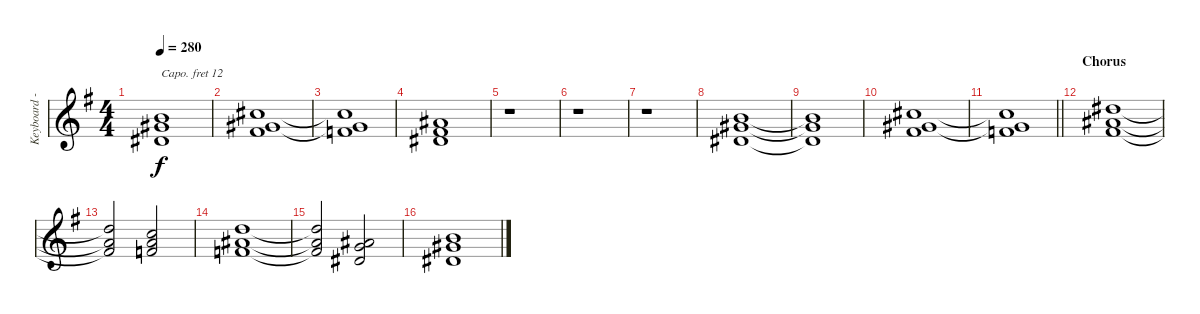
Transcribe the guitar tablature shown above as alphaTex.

\track ("Keyboard - Derek Sherinian" "Keyboard -") {instrument drawbarorgan}
\staff {score}
\capo 12
\tuning (Eb4 Bb3 Gb3 Db3 Ab2 Eb2) {hide}
\ts (4 4)
\tempo 280
\clef g2
\ks eminor
(1.2{t} 2.3{t} 2.4{t}).1{dy f} |
(3.2 2.3 5.4).1 |
(3.2{t} 2.3{t} 4.4).1 |
(0.2 0.3 2.4).1 |
r.1 |
r.1 |
r.1 |
(1.2 2.3 2.4).1 |
(1.2{t} 2.3{t} 2.4{t}).1 |
(3.2 2.3 5.4).1 |
\barLineRight lightlight
(3.2{t} 2.3{t} 4.4).1 |
\section ("" "Chorus")
(0.1 0.2 0.3).1 |
(0.1{t} 0.2{t} 0.3{t}).2 (2.2 3.3 4.4).2 |
(4.2 4.3 4.4).1 |
(4.2{t} 4.3{t} 4.4{t}).2 (0.2 1.3 2.4).2 |
(1.2 2.3 2.4).1
